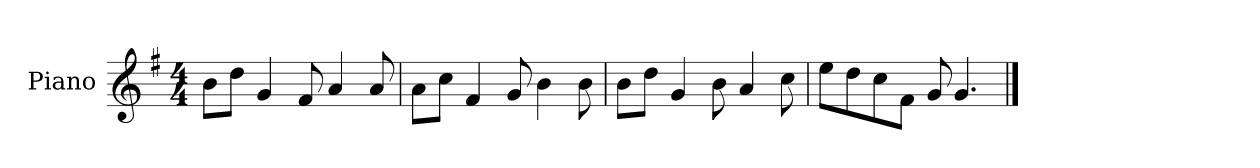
**kern
*part1
*staff1
*I"Piano
*I'P-no
*clefG2
*k[f#]
*M4/4
*MM90
=1
8b\L
8dd\J
4g/
8f#/
4a/
8a/
=2
8a\L
8cc\J
4f#/
8g/
4b\
8b\
=3
8b\L
8dd\J
4g/
8b\
4a/
8cc\
=4
8ee\L
8dd\
8cc\
8f#\J
8g/
4.g/
==
*-
